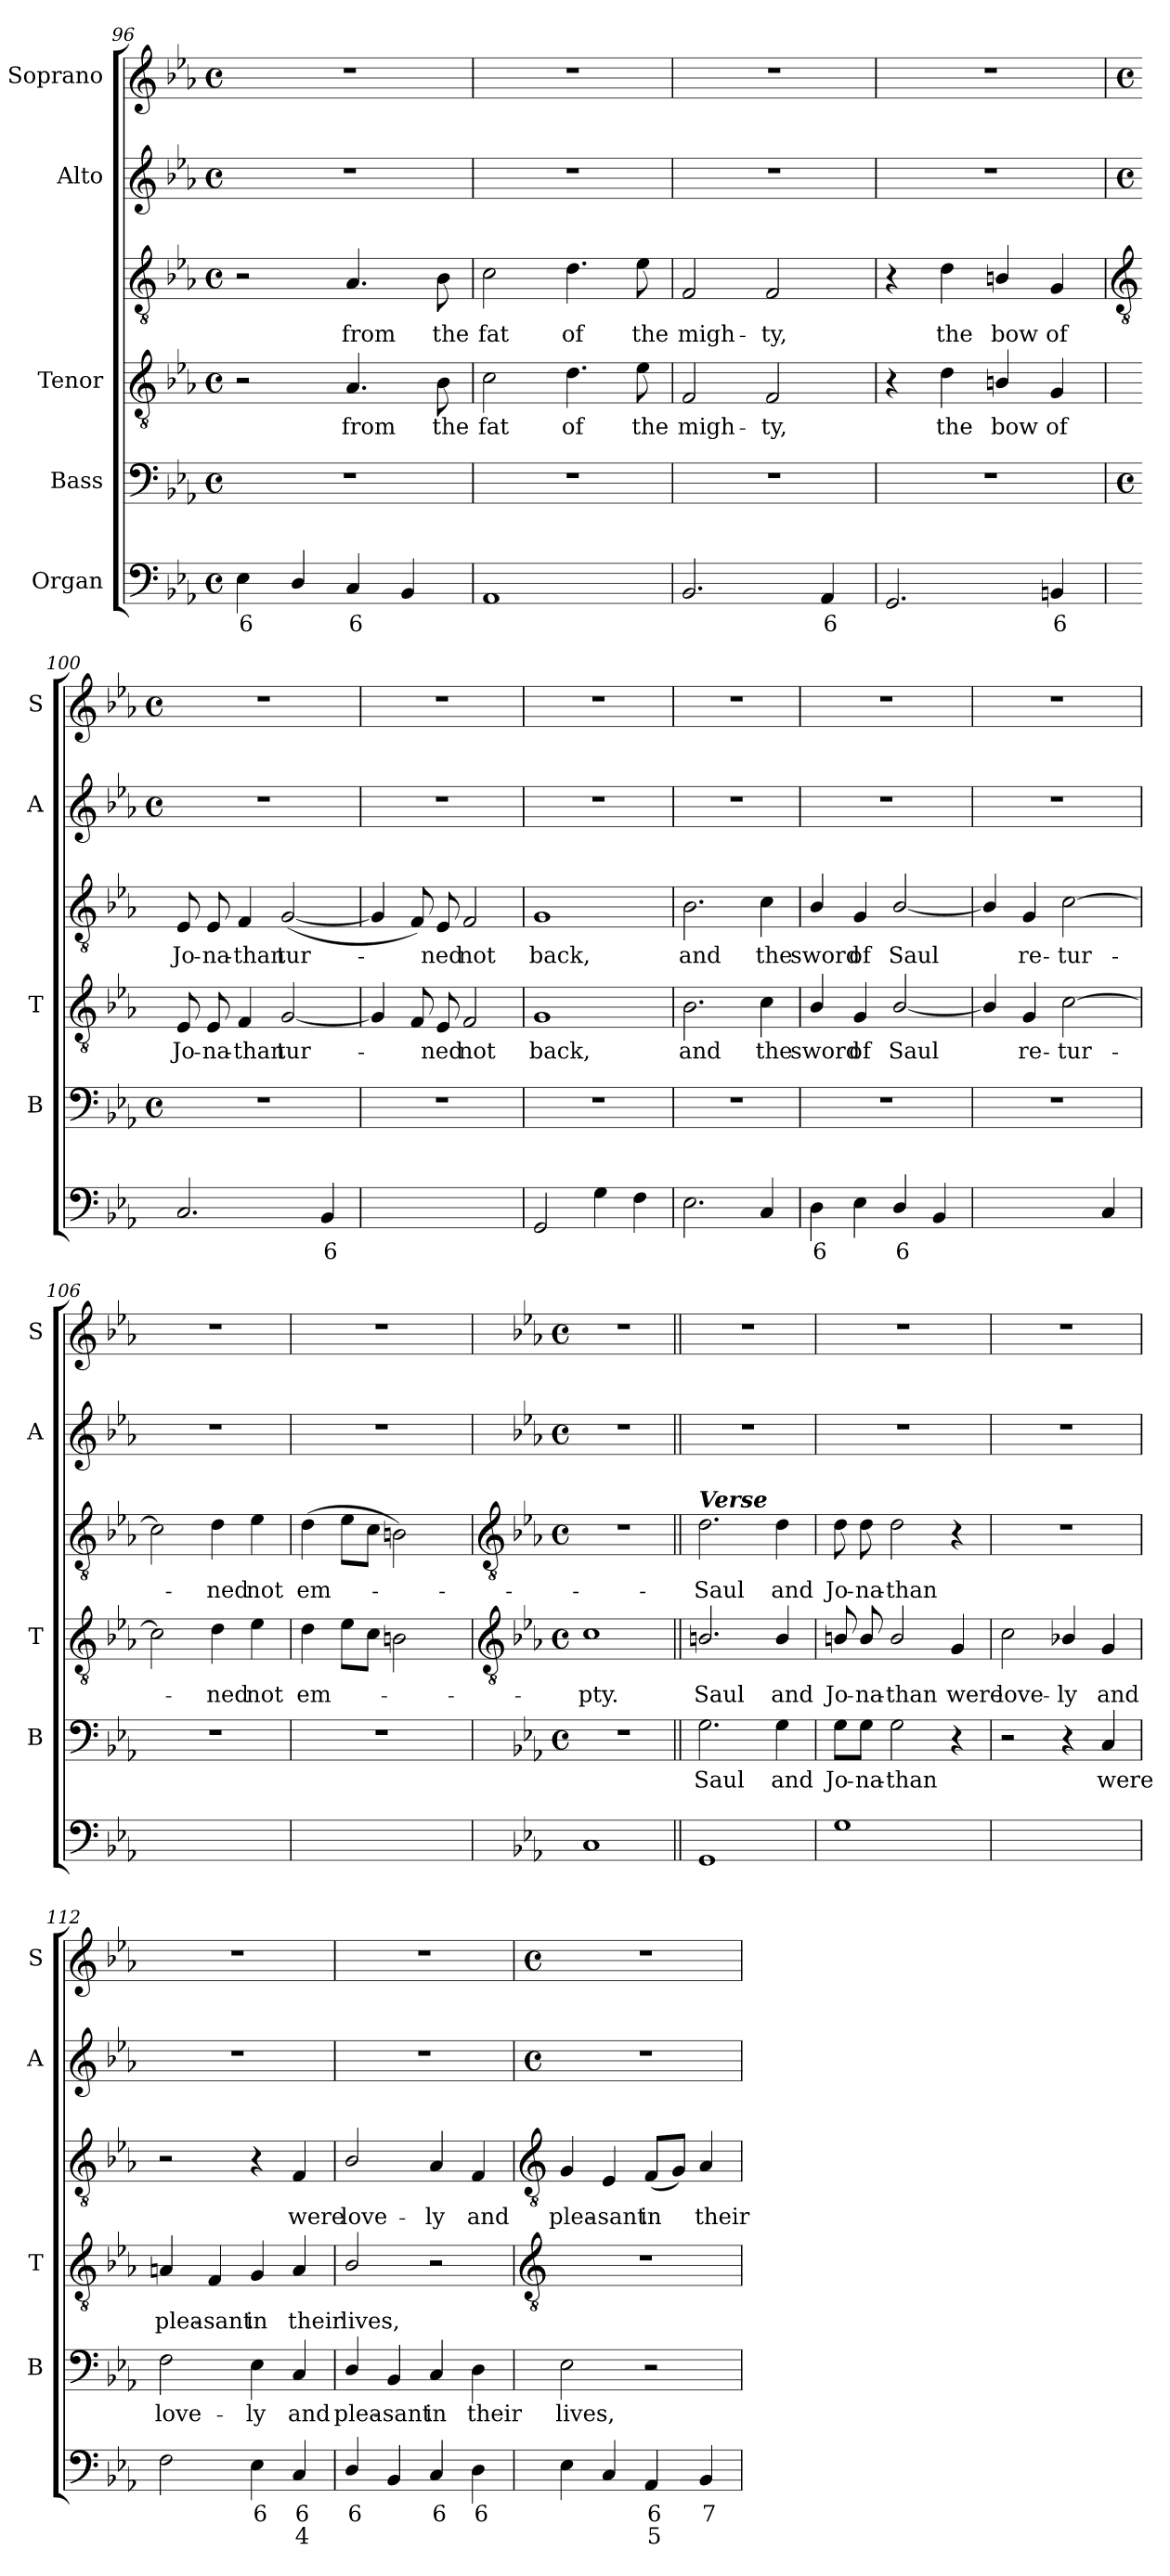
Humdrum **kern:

**kern	**text	**text	**kern	**text	**kern	**text	**kern	**text	**kern	**kern
*part5	*part5	*part5	*part4	*part4	*part3	*part3	*part3	*part3	*part2	*part1
*staff6	*staff6	*staff6	*staff5	*staff5	*staff4	*staff4	*staff3	*staff3	*staff2	*staff1
*I"Organ	*	*	*I"Bass	*	*I"Tenor	*	*	*	*I"Alto	*I"Soprano
*	*	*	*I'B	*	*I'T	*	*	*	*I'A	*I'S
*clefF4	*	*	*clefF4	*	*clefGv2	*	*clefGv2	*	*clefG2	*clefG2
*k[b-e-a-]	*	*	*k[b-e-a-]	*	*k[b-e-a-]	*	*k[b-e-a-]	*	*k[b-e-a-]	*k[b-e-a-]
*E-:	*	*	*E-:	*	*E-:	*	*E-:	*	*E-:	*E-:
*M4/4	*	*	*M4/4	*	*M4/4	*	*M4/4	*	*M4/4	*M4/4
*met(c)	*	*	*met(c)	*	*met(c)	*	*met(c)	*	*met(c)	*met(c)
=96	=96	=96	=96	=96	=96	=96	=96	=96	=96	=96
!	!LO:LY:b	!	!	!	!	!	!	!	!	!
4E-	6	.	1r	.	2r	.	2r	.	1r	1r
4D/	.	.	.	.	.	.	.	.	.	.
!	!LO:LY:b	!	!	!	!	!LO:LY:b	!	!LO:LY:b	!	!
4C	6	.	.	.	4.A-	from	4.A-	from	.	.
4BB-	.	.	.	.	.	.	.	.	.	.
!	!	!	!	!	!	!LO:LY:b	!	!LO:LY:b	!	!
.	.	.	.	.	8B-	the	8B-	the	.	.
=97	=97	=97	=97	=97	=97	=97	=97	=97	=97	=97
!	!	!	!	!	!	!LO:LY:b	!	!LO:LY:b	!	!
1AA-	.	.	1r	.	2c	fat	2c	fat	1r	1r
!	!	!	!	!	!	!LO:LY:b	!	!LO:LY:b	!	!
.	.	.	.	.	4.d	of	4.d	of	.	.
!	!	!	!	!	!	!LO:LY:b	!	!LO:LY:b	!	!
.	.	.	.	.	8e-	the	8e-	the	.	.
=98	=98	=98	=98	=98	=98	=98	=98	=98	=98	=98
!	!	!	!	!	!	!LO:LY:b	!	!LO:LY:b	!	!
2.BB-	.	.	1r	.	2F	migh-	2F	migh-	1r	1r
!	!	!	!	!	!	!LO:LY:b	!	!LO:LY:b	!	!
.	.	.	.	.	2F	-ty,	2F	-ty,	.	.
!	!LO:LY:b	!	!	!	!	!	!	!	!	!
4AA-	6	.	.	.	.	.	.	.	.	.
=99	=99	=99	=99	=99	=99	=99	=99	=99	=99	=99
2.GG	.	.	1r	.	4r	.	4r	.	1r	1r
!	!	!	!	!	!	!LO:LY:b	!	!LO:LY:b	!	!
.	.	.	.	.	4d	the	4d	the	.	.
!	!	!	!	!	!	!LO:LY:b	!	!LO:LY:b	!	!
.	.	.	.	.	4Bn/	bow	4Bn/	bow	.	.
!	!LO:LY:b	!	!	!	!	!LO:LY:b	!	!LO:LY:b	!	!
4BBn	6	.	.	.	4G	of	4G	of	.	.
!!LO:LB:g=z
=100	=100	=100	=100	=100	=100	=100	=100	=100	=100	=100
*	*	*	*	*	*	*	*clefGv2	*	*	*
*	*	*	*M4/4	*	*	*	*	*	*M4/4	*M4/4
*	*	*	*met(c)	*	*	*	*	*	*met(c)	*met(c)
!	!	!	!	!	!	!LO:LY:b	!	!LO:LY:b	!	!
2.C	.	.	1r	.	8E-	Jo-	8E-	Jo-	1r	1r
!	!	!	!	!	!	!LO:LY:b	!	!LO:LY:b	!	!
.	.	.	.	.	8E-	-na-	8E-	-na-	.	.
!	!	!	!	!	!	!LO:LY:b	!	!LO:LY:b	!	!
.	.	.	.	.	4F	-than	4F	-than	.	.
!	!	!	!	!	!	!LO:LY:b	!	!LO:LY:b	!	!
.	.	.	.	.	[2G	tur-	(<[2G	tur-	.	.
!	!LO:LY:b	!	!	!	!	!	!	!	!	!
4BB-	6	.	.	.	.	.	.	.	.	.
=101	=101	=101	=101	=101	=101	=101	=101	=101	=101	=101
!	!LO:LY:b	!	!	!	!	!	!	!	!	!
[2AA-yy	7	.	1r	.	4G]	.	4G]	.	1r	1r
.	.	.	.	.	8F	.	8F)	.	.	.
!	!	!	!	!	!	!LO:LY:b	!	!LO:LY:b	!	!
.	.	.	.	.	8E-	ned	8E-	ned	.	.
!	!LO:LY:b	!	!	!	!	!LO:LY:b	!	!LO:LY:b	!	!
2AA-yy]	6	.	.	.	2F	not	2F	not	.	.
=102	=102	=102	=102	=102	=102	=102	=102	=102	=102	=102
!	!	!	!	!	!	!LO:LY:b	!	!LO:LY:b	!	!
2GG	.	.	1r	.	1G	back,	1G	back,	1r	1r
4G	.	.	.	.	.	.	.	.	.	.
4F	.	.	.	.	.	.	.	.	.	.
=103	=103	=103	=103	=103	=103	=103	=103	=103	=103	=103
!	!	!	!	!	!	!LO:LY:b	!	!LO:LY:b	!	!
2.E-	.	.	1r	.	2.B-	and	2.B-	and	1r	1r
!	!	!	!	!	!	!LO:LY:b	!	!LO:LY:b	!	!
4C	.	.	.	.	4c	the	4c	the	.	.
=104	=104	=104	=104	=104	=104	=104	=104	=104	=104	=104
!	!LO:LY:b	!	!	!	!	!LO:LY:b	!	!LO:LY:b	!	!
4D	6	.	1r	.	4B-/	sword	4B-/	sword	1r	1r
!	!	!	!	!	!	!LO:LY:b	!	!LO:LY:b	!	!
4E-	.	.	.	.	4G	of	4G	of	.	.
!	!LO:LY:b	!	!	!	!	!LO:LY:b	!	!LO:LY:b	!	!
4D/	6	.	.	.	[2B-/	Saul	[2B-/	Saul	.	.
4BB-	.	.	.	.	.	.	.	.	.	.
=105	=105	=105	=105	=105	=105	=105	=105	=105	=105	=105
[2E-yy	.	.	1r	.	4B-/]	.	4B-/]	.	1r	1r
!	!	!	!	!	!	!LO:LY:b	!	!LO:LY:b	!	!
.	.	.	.	.	4G	re-	4G	re-	.	.
!	!LO:LY:b	!	!	!	!	!LO:LY:b	!	!LO:LY:b	!	!
4E-yy]	6	.	.	.	[2c	-tur-	[2c	-tur-	.	.
4C	.	.	.	.	.	.	.	.	.	.
=106	=106	=106	=106	=106	=106	=106	=106	=106	=106	=106
!	!LO:LY:b	!LO:LY:b	!	!	!	!	!	!	!	!
[2Fyy	5	3	1r	.	2c]	.	2c]	.	1r	1r
!	!LO:LY:b	!	!	!	!	!LO:LY:b	!	!LO:LY:b	!	!
4Fyy_	6	.	.	.	4d	ned	4d	ned	.	.
!	!LO:LY:b	!	!	!	!	!LO:LY:b	!	!LO:LY:b	!	!
4Fyy]	7	.	.	.	4e-	not	4e-	not	.	.
=107	=107	=107	=107	=107	=107	=107	=107	=107	=107	=107
!	!LO:LY:b	!LO:LY:b	!	!	!	!LO:LY:b	!	!LO:LY:b	!	!
[4Gyy	5	3	1r	.	4d	em-	(>4d	em-	1r	1r
!	!LO:LY:b	!LO:LY:b	!	!	!	!	!	!	!	!
4Gyy_	6	4	.	.	8e-L	.	8e-L	.	.	.
.	.	.	.	.	8cJ	.	8cJ	.	.	.
!	!LO:LY:b	!LO:LY:b	!	!	!	!	!	!	!	!
4Gyy_	5	4	.	.	2Bn	.	2Bn)	.	.	.
!	!	!LO:LY:b	!	!	!	!	!	!	!	!
4Gyy]	.	3	.	.	.	.	.	.	.	.
!!LO:LB:g=z
=108	=108	=108	=108	=108	=108	=108	=108	=108	=108	=108
*	*	*	*	*	*clefGv2	*	*clefGv2	*	*	*
*	*	*	*k[b-e-a-]	*	*k[b-e-a-]	*	*k[b-e-a-]	*	*	*
*	*	*	*E-:	*	*E-:	*	*E-:	*	*	*
*	*	*	*M4/4	*	*M4/4	*	*M4/4	*	*M4/4	*M4/4
*	*	*	*met(c)	*	*met(c)	*	*met(c)	*	*met(c)	*met(c)
!	!	!	!	!	!	!LO:LY:b	!	!	!	!
1C	.	.	1r	.	1c	pty.	1r	.	1r	1r
=109||	=109||	=109||	=109||	=109||	=109||	=109||	=109||	=109||	=109||	=109||
!	!	!	!	!	!	!	!LO:TX:a:Bi:t=Verse	!	!	!
!	!	!	!	!LO:LY:b	!	!LO:LY:b	!	!LO:LY:b	!	!
1GG	.	.	2.G	Saul	2.Bn/	Saul	2.d	Saul	1r	1r
!	!	!	!	!LO:LY:b	!	!LO:LY:b	!	!LO:LY:b	!	!
.	.	.	4G	and	4B/	and	4d	and	.	.
=110	=110	=110	=110	=110	=110	=110	=110	=110	=110	=110
!	!	!	!	!LO:LY:b	!	!LO:LY:b	!	!LO:LY:b	!	!
1G	.	.	8G\L	Jo-	8Bn/	Jo-	8d	Jo-	1r	1r
!	!	!	!	!LO:LY:b	!	!LO:LY:b	!	!LO:LY:b	!	!
.	.	.	8G\J	-na-	8B/	-na-	8d	-na-	.	.
!	!	!	!	!LO:LY:b	!	!LO:LY:b	!	!LO:LY:b	!	!
.	.	.	2G	-than	2B/	-than	2d	-than	.	.
!	!	!	!	!	!	!LO:LY:b	!	!	!	!
.	.	.	4r	.	4G	were	4r	.	.	.
=111	=111	=111	=111	=111	=111	=111	=111	=111	=111	=111
!	!	!	!	!	!	!LO:LY:b	!	!	!	!
[2Cyy	.	.	2r	.	2c	love-	1r	.	1r	1r
!	!LO:LY:b	!LO:LY:b	!	!	!	!LO:LY:b	!	!	!	!
2Cyy]	7	3	4r	.	4B-X/	-ly	.	.	.	.
!	!	!	!	!LO:LY:b	!	!LO:LY:b	!	!	!	!
.	.	.	4C	were	4G	and	.	.	.	.
=112	=112	=112	=112	=112	=112	=112	=112	=112	=112	=112
!	!	!	!	!LO:LY:b	!	!LO:LY:b	!	!	!	!
2F	.	.	2F	love-	4An	plea-	2r	.	1r	1r
!	!	!	!	!	!	!LO:LY:b	!	!	!	!
.	.	.	.	.	4F	-sant	.	.	.	.
!	!LO:LY:b	!	!	!LO:LY:b	!	!LO:LY:b	!	!	!	!
4E-	6	.	4E-	-ly	4G	in	4r	.	.	.
!	!LO:LY:b	!LO:LY:b	!	!LO:LY:b	!	!LO:LY:b	!	!LO:LY:b	!	!
4C	6	4	4C	and	4A	their	4F	were	.	.
=113	=113	=113	=113	=113	=113	=113	=113	=113	=113	=113
!	!LO:LY:b	!	!	!LO:LY:b	!	!LO:LY:b	!	!LO:LY:b	!	!
4D/	6	.	4D/	plea-	2B-/	lives,	2B-/	love-	1r	1r
!	!	!	!	!LO:LY:b	!	!	!	!	!	!
4BB-	.	.	4BB-	-sant	.	.	.	.	.	.
!	!LO:LY:b	!	!	!LO:LY:b	!	!	!	!LO:LY:b	!	!
4C	6	.	4C	in	2r	.	4A-	-ly	.	.
!	!LO:LY:b	!	!	!LO:LY:b	!	!	!	!LO:LY:b	!	!
4D	6	.	4D	their	.	.	4F	and	.	.
!!LO:LB:g=z
=114	=114	=114	=114	=114	=114	=114	=114	=114	=114	=114
*	*	*	*	*	*clefGv2	*	*clefGv2	*	*	*
*	*	*	*	*	*	*	*	*	*M4/4	*M4/4
*	*	*	*	*	*	*	*	*	*met(c)	*met(c)
!	!	!	!	!LO:LY:b	!	!	!	!LO:LY:b	!	!
4E-	.	.	2E-	lives,	1r	.	4G	plea-	1r	1r
!	!	!	!	!	!	!	!	!LO:LY:b	!	!
4C	.	.	.	.	.	.	4E-	-sant	.	.
!	!LO:LY:b	!LO:LY:b	!	!	!	!	!	!LO:LY:b	!	!
4AA-	6	5	2r	.	.	.	(<8FL	in	.	.
.	.	.	.	.	.	.	8GJ)	.	.	.
!	!LO:LY:b	!	!	!	!	!	!	!LO:LY:b	!	!
4BB-	7	.	.	.	.	.	4A-	their	.	.
=	=	=	=	=	=	=	=	=	=	=
*-	*-	*-	*-	*-	*-	*-	*-	*-	*-	*-
